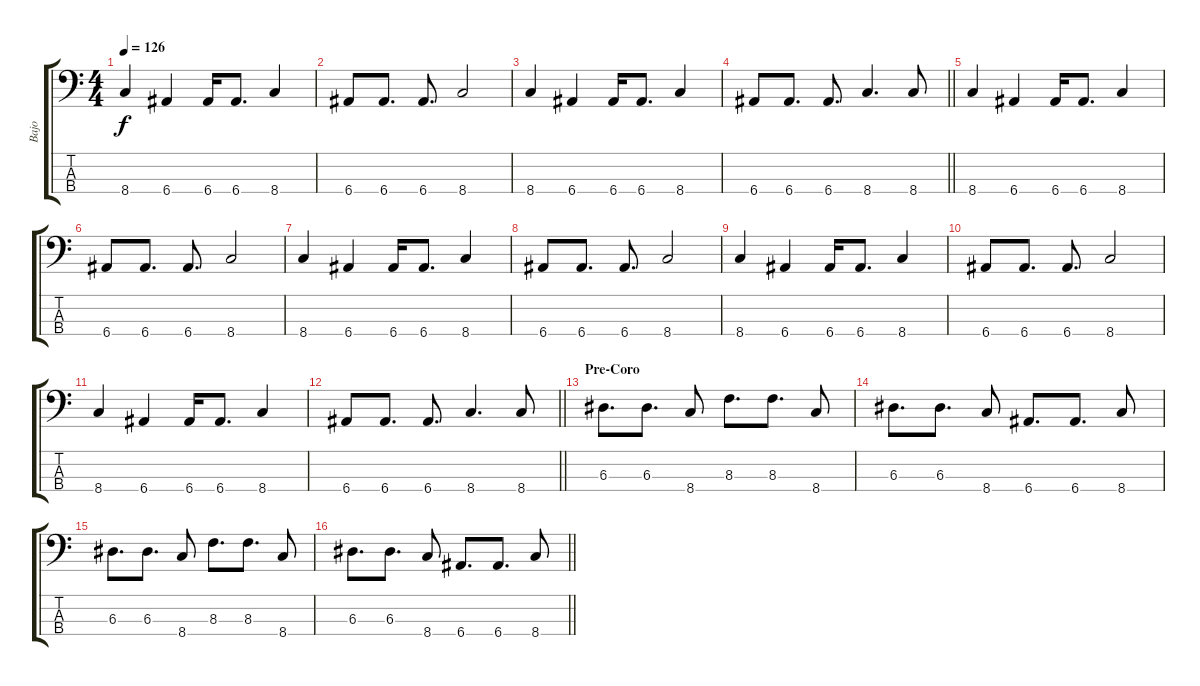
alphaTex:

\track ("Bajo" "Bajo") {instrument acousticbass}
\staff {score tabs}
\tuning (G2 D2 A1 E1) {hide}
\ts (4 4)
\tempo 126
\clef f4
\ks c
8.4.4{dy f} 6.4.4 6.4.16 6.4.8{d} 8.4.4 |
6.4.8 6.4.8{d} 6.4.8{d} 8.4.2 |
8.4.4 6.4.4 6.4.16 6.4.8{d} 8.4.4 |
\barLineRight lightlight
6.4.8 6.4.8{d} 6.4.8{d} 8.4.4{d} 8.4.8 |
8.4.4 6.4.4 6.4.16 6.4.8{d} 8.4.4 |
6.4.8 6.4.8{d} 6.4.8{d} 8.4.2 |
8.4.4 6.4.4 6.4.16 6.4.8{d} 8.4.4 |
6.4.8 6.4.8{d} 6.4.8{d} 8.4.2 |
8.4.4 6.4.4 6.4.16 6.4.8{d} 8.4.4 |
6.4.8 6.4.8{d} 6.4.8{d} 8.4.2 |
8.4.4 6.4.4 6.4.16 6.4.8{d} 8.4.4 |
\barLineRight lightlight
6.4.8 6.4.8{d} 6.4.8{d} 8.4.4{d} 8.4.8 |
\section ("" "Pre-Coro")
6.3.8{d} 6.3.8{d} 8.4.8 8.3.8{d} 8.3.8{d} 8.4.8 |
6.3.8{d} 6.3.8{d} 8.4.8 6.4.8{d} 6.4.8{d} 8.4.8 |
6.3.8{d} 6.3.8{d} 8.4.8 8.3.8{d} 8.3.8{d} 8.4.8 |
\barLineRight lightlight
6.3.8{d} 6.3.8{d} 8.4.8 6.4.8{d} 6.4.8{d} 8.4.8
